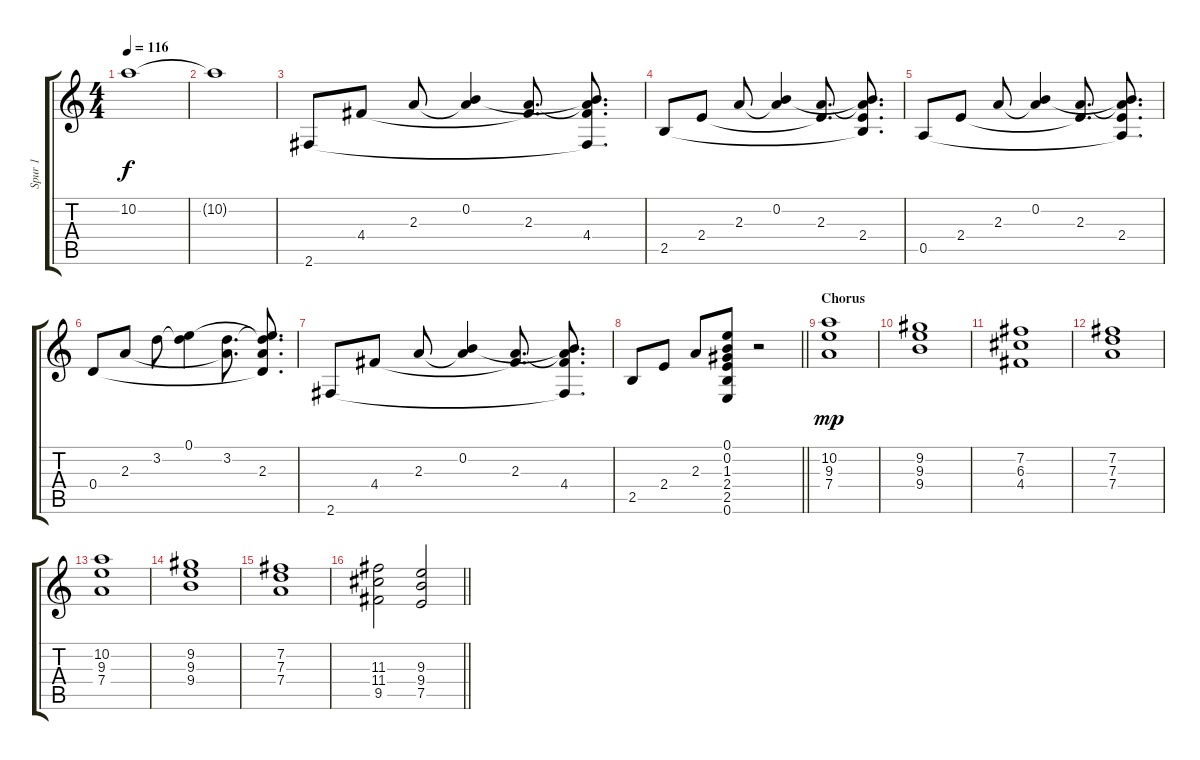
\track ("Spur 1" "Spur 1") {instrument distortionguitar}
\staff {score tabs}
\tuning (E4 B3 G3 D3 A2 E2) {hide}
\ts (4 4)
\tempo 116
\clef g2
\ks c
10.2{t}.1{dy f} |
10.2{t}.1 |
2.6.8{instrument electricguitarclean} 4.4.8 2.3.8 (0.2 2.3{t}).4 (2.3 4.4{t}).8{d} (0.2{t} 2.3{t} 4.4 2.6{t}).8{d} |
2.5.8 2.4.8 2.3.8 (0.2 2.3{t}).4 (2.3 2.4{t}).8{d} (0.2{t} 2.3{t} 2.4 2.5{t}).8{d} |
0.5.8 2.4.8 2.3.8 (0.2 2.3{t}).4 (2.3 2.4{t}).8{d} (0.2{t} 2.3{t} 2.4 0.5{t}).8{d} |
0.4.8 2.3.8 3.2.8 (0.1 3.2{t}).4 (3.2 2.3{t}).8{d} (0.1{t} 3.2{t} 2.3 0.4{t}).8{d} |
2.6.8{instrument electricguitarclean} 4.4.8 2.3.8 (0.2 2.3{t}).4 (2.3 4.4{t}).8{d} (0.2{t} 2.3{t} 4.4 2.6{t}).8{d} |
\barLineRight lightlight
2.5.8 2.4.8 2.3.8 (0.1 0.2 1.3 2.4 2.5 0.6).8 r.2 |
\section ("" "Chorus")
(10.2 9.3 7.4).1{dy mp volume 11 instrument distortionguitar} |
(9.2 9.3 9.4).1 |
(7.2 6.3 4.4).1 |
(7.2 7.3 7.4).1 |
(10.2 9.3 7.4).1 |
(9.2 9.3 9.4).1 |
(7.2 7.3 7.4).1 |
\barLineRight lightlight
(11.3 11.4 9.5).2 (9.3 9.4 7.5).2
